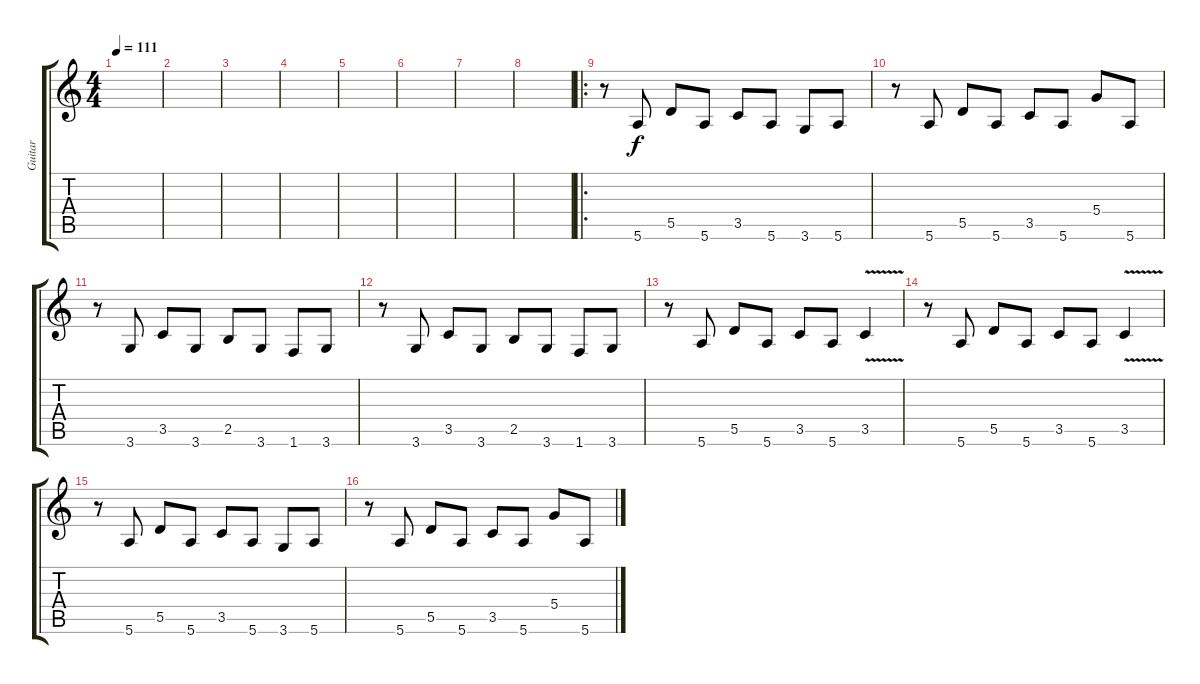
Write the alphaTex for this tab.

\track ("Guitar" "Guitar") {instrument distortionguitar}
\staff {score tabs}
\tuning (E4 B3 G3 D3 A2 E2) {hide}
\ts (4 4)
\tempo 111
\clef g2
\ks c
|
|
|
|
|
|
|
|
\ro
r.8 5.6.8 5.5.8 5.6.8 3.5.8 5.6.8 3.6.8 5.6.8 |
r.8 5.6.8 5.5.8 5.6.8 3.5.8 5.6.8 5.4.8 5.6.8 |
r.8 3.6.8 3.5.8 3.6.8 2.5.8 3.6.8 1.6.8 3.6.8 |
r.8 3.6.8 3.5.8 3.6.8 2.5.8 3.6.8 1.6.8 3.6.8 |
r.8 5.6.8 5.5.8 5.6.8 3.5.8 5.6.8 3.5{v}.4 |
r.8 5.6.8 5.5.8 5.6.8 3.5.8 5.6.8 3.5{v}.4 |
r.8 5.6.8 5.5.8 5.6.8 3.5.8 5.6.8 3.6.8 5.6.8 |
r.8 5.6.8 5.5.8 5.6.8 3.5.8 5.6.8 5.4.8 5.6.8
